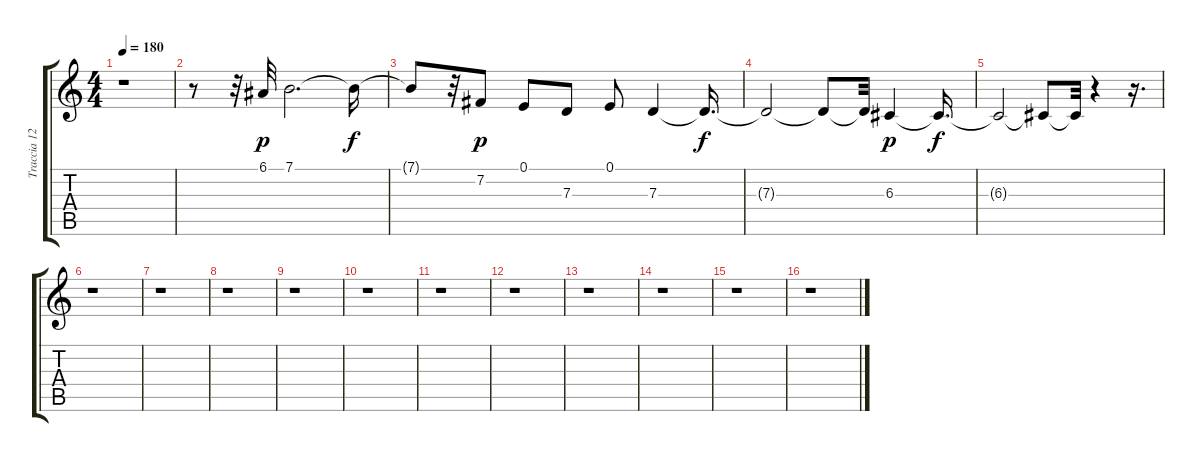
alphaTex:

\track ("Traccia 12" "Traccia 12") {instrument englishhorn}
\staff {score tabs}
\tuning (E4 B3 G3 D3 A2 E2) {hide}
\ts (4 4)
\tempo 180
\clef g2
\ks c
r.1{dy f} |
r.8 r.32 6.1.32{dy p} 7.1.2{d} 7.1{t}.16{dy f} |
7.1{t}.8 r.32 7.2.8{dy p} 0.1.8 7.3.8 0.1.8 7.3.4 7.3{t}.16{d dy f} |
7.3{t}.2 7.3{t}.8 7.3{t}.32 6.3.4{dy p} 6.3{t}.16{d dy f} |
6.3{t}.2 6.3{t}.8 6.3{t}.32 r.4 r.16{d} |
r.1 |
r.1 |
r.1 |
r.1 |
r.1 |
r.1 |
r.1 |
r.1 |
r.1 |
r.1 |
r.1
